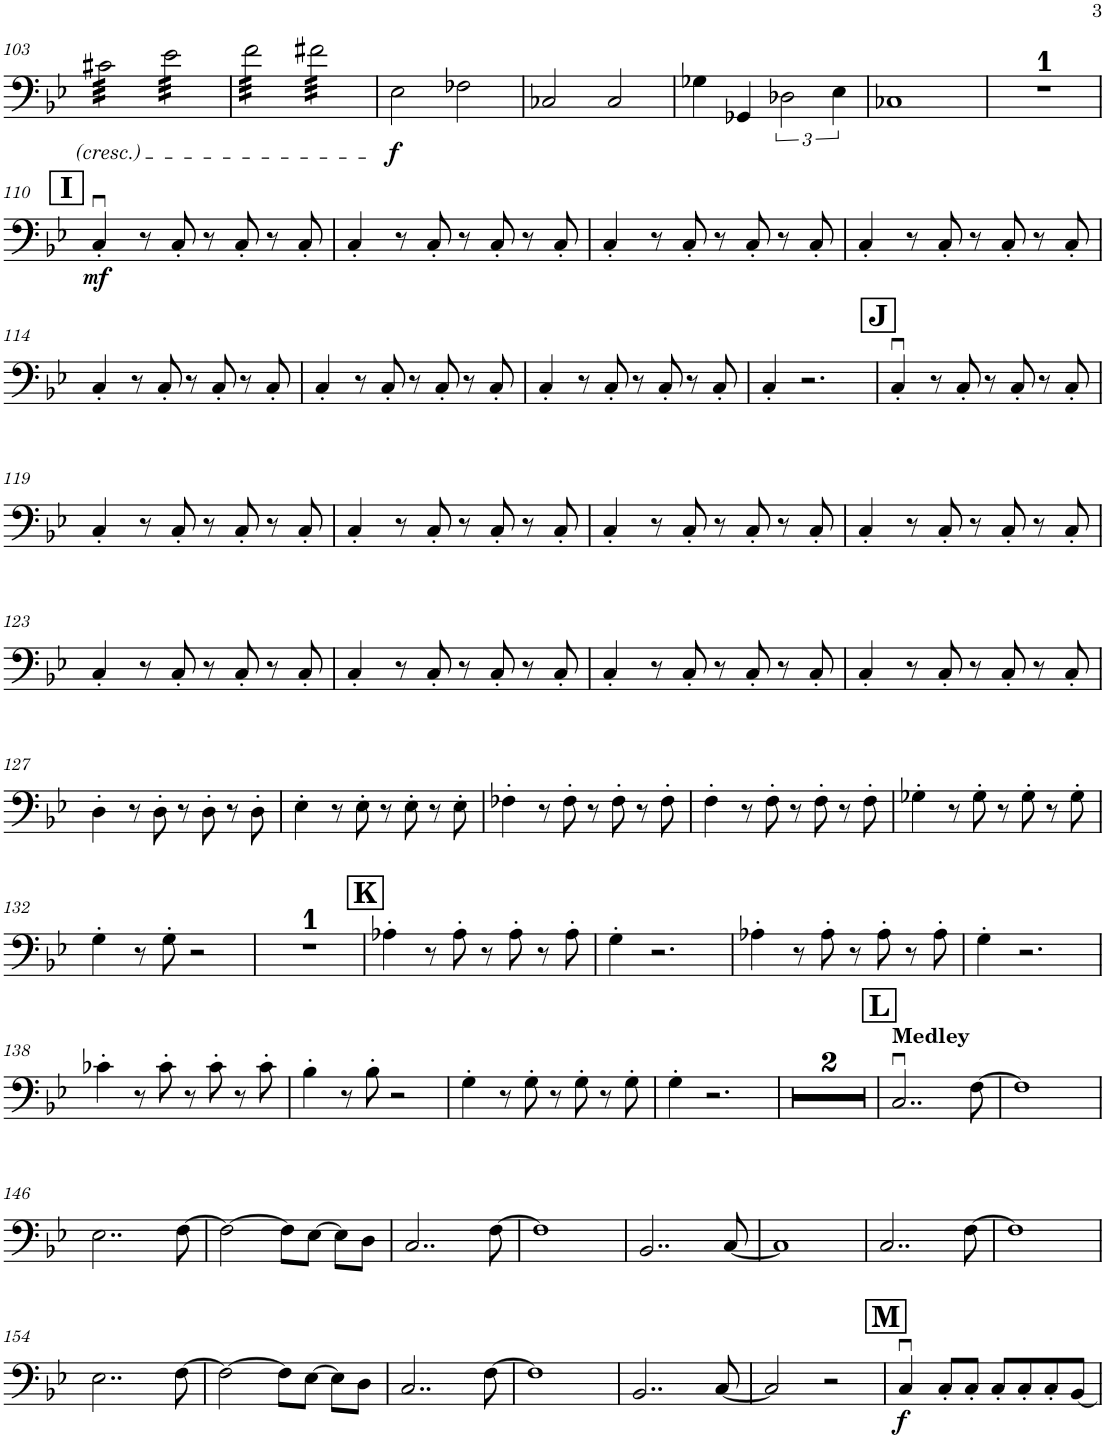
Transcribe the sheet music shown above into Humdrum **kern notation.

**kern	**dynam
*part1	*part1
*staff1	*staff1
*I"Contrabasses	*
*I'Cbs.	*
!!LO:PB:g=z
*clefF4	*
*Trd7c12	*
*k[b-e-]	*
*M4/4	*
=103	=103
*tremolo	*
32c#X\LLL	.
32c#X\	.
32c#X\	.
32c#X\	.
32c#X\	.
32c#X\	.
32c#X\	.
32c#X\	.
32c#X\	.
32c#X\	.
32c#X\	.
32c#X\	.
32c#X\	.
32c#X\	.
32c#X\	.
32c#X\JJJ	.
32e-\LLL	.
32e-\	.
32e-\	.
32e-\	.
32e-\	.
32e-\	.
32e-\	.
32e-\	.
32e-\	.
32e-\	.
32e-\	.
32e-\	.
32e-\	.
32e-\	.
32e-\	.
32e-\JJJ	.
=104	=104
32f\LLL	.
32f\	.
32f\	.
32f\	.
32f\	.
32f\	.
32f\	.
32f\	.
32f\	.
32f\	.
32f\	.
32f\	.
32f\	.
32f\	.
32f\	.
32f\JJJ	.
32f#X\LLL	.
32f#X\	.
32f#X\	.
32f#X\	.
32f#X\	.
32f#X\	.
32f#X\	.
32f#X\	.
32f#X\	.
32f#X\	.
32f#X\	.
32f#X\	.
32f#X\	.
32f#X\	.
32f#X\	.
32f#X\JJJ	.
*Xtremolo	*
=105	=105
!	!LO:DY:b
2E-\	f
2F-X\	.
=106	=106
2C-X/	.
2C-/	.
=107	=107
4G-X\	.
4GG-X/	.
3D-X\	.
6E-\	.
=108	=108
1C-X	.
=109	=109
1r	.
!!LO:LB:g=z
!!LO:REH:place=s1:a:B:cj:fs=14:t=I
=110	=110
!	!LO:DY:b
4Cu'/	mf
8r	.
8C'/	.
8r	.
8C'/	.
8r	.
8C'/	.
=111	=111
4C'/	.
8r	.
8C'/	.
8r	.
8C'/	.
8r	.
8C'/	.
=112	=112
4C'/	.
8r	.
8C'/	.
8r	.
8C'/	.
8r	.
8C'/	.
=113	=113
4C'/	.
8r	.
8C'/	.
8r	.
8C'/	.
8r	.
8C'/	.
!!LO:LB:g=z
=114	=114
4C'/	.
8r	.
8C'/	.
8r	.
8C'/	.
8r	.
8C'/	.
=115	=115
4C'/	.
8r	.
8C'/	.
8r	.
8C'/	.
8r	.
8C'/	.
=116	=116
4C'/	.
8r	.
8C'/	.
8r	.
8C'/	.
8r	.
8C'/	.
=117	=117
4C'/	.
2.r	.
!!LO:REH:place=s1:a:B:cj:fs=14:t=J
=118	=118
4Cu'/	.
8r	.
8C'/	.
8r	.
8C'/	.
8r	.
8C'/	.
!!LO:LB:g=z
=119	=119
4C'/	.
8r	.
8C'/	.
8r	.
8C'/	.
8r	.
8C'/	.
=120	=120
4C'/	.
8r	.
8C'/	.
8r	.
8C'/	.
8r	.
8C'/	.
=121	=121
4C'/	.
8r	.
8C'/	.
8r	.
8C'/	.
8r	.
8C'/	.
=122	=122
4C'/	.
8r	.
8C'/	.
8r	.
8C'/	.
8r	.
8C'/	.
!!LO:LB:g=z
=123	=123
4C'/	.
8r	.
8C'/	.
8r	.
8C'/	.
8r	.
8C'/	.
=124	=124
4C'/	.
8r	.
8C'/	.
8r	.
8C'/	.
8r	.
8C'/	.
=125	=125
4C'/	.
8r	.
8C'/	.
8r	.
8C'/	.
8r	.
8C'/	.
=126	=126
4C'/	.
8r	.
8C'/	.
8r	.
8C'/	.
8r	.
8C'/	.
!!LO:LB:g=z
=127	=127
4D'\	.
8r	.
8D'\	.
8r	.
8D'\	.
8r	.
8D'\	.
=128	=128
4E-'\	.
8r	.
8E-'\	.
8r	.
8E-'\	.
8r	.
8E-'\	.
=129	=129
4F-X'\	.
8r	.
8F-'\	.
8r	.
8F-'\	.
8r	.
8F-'\	.
=130	=130
4F'\	.
8r	.
8F'\	.
8r	.
8F'\	.
8r	.
8F'\	.
=131	=131
4G-X'\	.
8r	.
8G-'\	.
8r	.
8G-'\	.
8r	.
8G-'\	.
!!LO:LB:g=z
=132	=132
4G'\	.
8r	.
8G'\	.
2r	.
=133	=133
1r	.
!!LO:REH:place=s1:a:B:cj:fs=14:t=K
=134	=134
4A-X'\	.
8r	.
8A-'\	.
8r	.
8A-'\	.
8r	.
8A-'\	.
=135	=135
4G'\	.
2.r	.
=136	=136
4A-X'\	.
8r	.
8A-'\	.
8r	.
8A-'\	.
8r	.
8A-'\	.
=137	=137
4G'\	.
2.r	.
!!LO:LB:g=z
=138	=138
4c-X'\	.
8r	.
8c-'\	.
8r	.
8c-'\	.
8r	.
8c-'\	.
=139	=139
4B-'\	.
8r	.
8B-'\	.
2r	.
=140	=140
4G'\	.
8r	.
8G'\	.
8r	.
8G'\	.
8r	.
8G'\	.
=141	=141
4G'\	.
2.r	.
=142	=142
1r	.
=143	=143
1r	.
!!LO:REH:place=s1:a:B:cj:fs=14:t=L
=144	=144
!LO:TX:a:B:t=Medley	!
2..Cu/	.
[8F\	.
=145	=145
1F]	.
!!LO:LB:g=z
=146	=146
2..E-\	.
[8F\	.
=147	=147
2F\_	.
8F\L]	.
[8E-\J	.
8E-\L]	.
8D\J	.
=148	=148
2..C/	.
[8F\	.
=149	=149
1F]	.
=150	=150
2..BB-/	.
[8C/	.
=151	=151
1C]	.
=152	=152
2..C/	.
[8F\	.
=153	=153
1F]	.
!!LO:LB:g=z
=154	=154
2..E-\	.
[8F\	.
=155	=155
2F\_	.
8F\L]	.
[8E-\J	.
8E-\L]	.
8D\J	.
=156	=156
2..C/	.
[8F\	.
=157	=157
1F]	.
=158	=158
2..BB-/	.
[8C/	.
=159	=159
2C/]	.
2r	.
=	=
*-	*-
